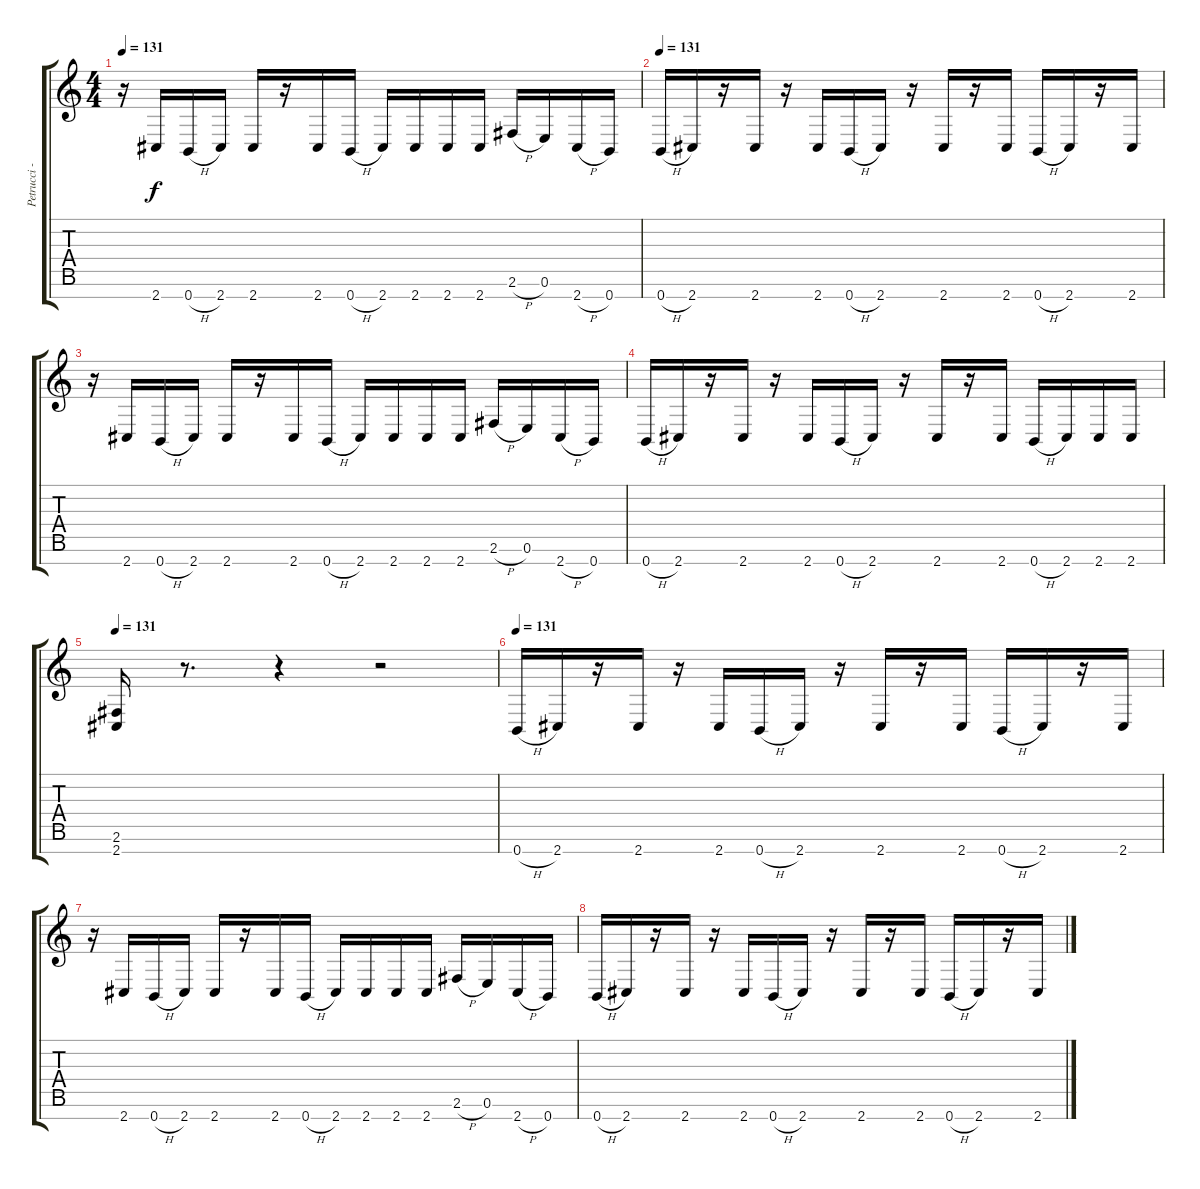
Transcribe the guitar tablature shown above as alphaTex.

\track ("Petrucci - Guitar" "Petrucci -") {instrument distortionguitar}
\staff {score tabs}
\tuning (E4 B3 G3 D3 A2 E2 B1) {hide}
\ts (4 4)
\tempo 131
\clef g2
\ks c
r.16{dy f} 2.7.16 0.7{h}.16 2.7.16 2.7.16 r.16 2.7.16 0.7{h}.16 2.7.16 2.7.16 2.7.16 2.7.16 2.6{h}.16 0.6.16 2.7{h}.16 0.7.16 |
\tempo 131
0.7{h}.16 2.7.16 r.16 2.7.16 r.16 2.7.16 0.7{h}.16 2.7.16 r.16 2.7.16 r.16 2.7.16 0.7{h}.16 2.7.16 r.16 2.7.16 |
r.16 2.7.16 0.7{h}.16 2.7.16 2.7.16 r.16 2.7.16 0.7{h}.16 2.7.16 2.7.16 2.7.16 2.7.16 2.6{h}.16 0.6.16 2.7{h}.16 0.7.16 |
0.7{h}.16 2.7.16 r.16 2.7.16 r.16 2.7.16 0.7{h}.16 2.7.16 r.16 2.7.16 r.16 2.7.16 0.7{h}.16 2.7.16 2.7.16 2.7.16 |
\tempo 131
(2.6 2.7).16 r.8{d} r.4 r.2 |
\tempo 131
0.7{h}.16 2.7.16 r.16 2.7.16 r.16 2.7.16 0.7{h}.16 2.7.16 r.16 2.7.16 r.16 2.7.16 0.7{h}.16 2.7.16 r.16 2.7.16 |
r.16 2.7.16 0.7{h}.16 2.7.16 2.7.16 r.16 2.7.16 0.7{h}.16 2.7.16 2.7.16 2.7.16 2.7.16 2.6{h}.16 0.6.16 2.7{h}.16 0.7.16 |
0.7{h}.16 2.7.16 r.16 2.7.16 r.16 2.7.16 0.7{h}.16 2.7.16 r.16 2.7.16 r.16 2.7.16 0.7{h}.16 2.7.16 r.16 2.7.16
